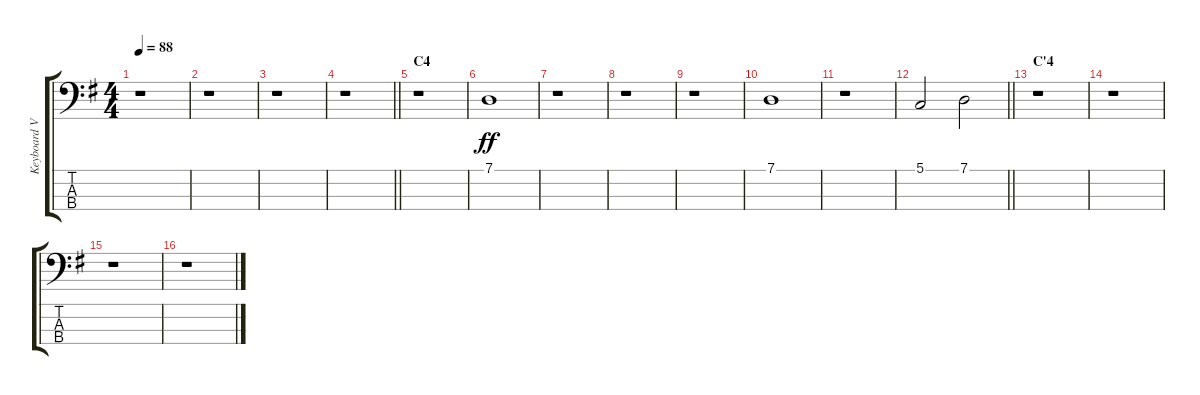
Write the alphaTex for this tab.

\track ("Keyboard V" "Keyboard V") {instrument pad2warm}
\staff {score tabs}
\tuning (G2 D2 A1 E1) {hide}
\ts (4 4)
\tempo 88
\clef f4
\ks g
r.1{dy ff} |
r.1 |
r.1 |
\barLineRight lightlight
r.1 |
\section ("" "C4")
r.1 |
7.1.1 |
r.1 |
r.1 |
r.1 |
7.1.1 |
r.1 |
\barLineRight lightlight
5.1.2 7.1.2 |
\section ("" "C'4")
r.1 |
r.1 |
r.1 |
r.1
